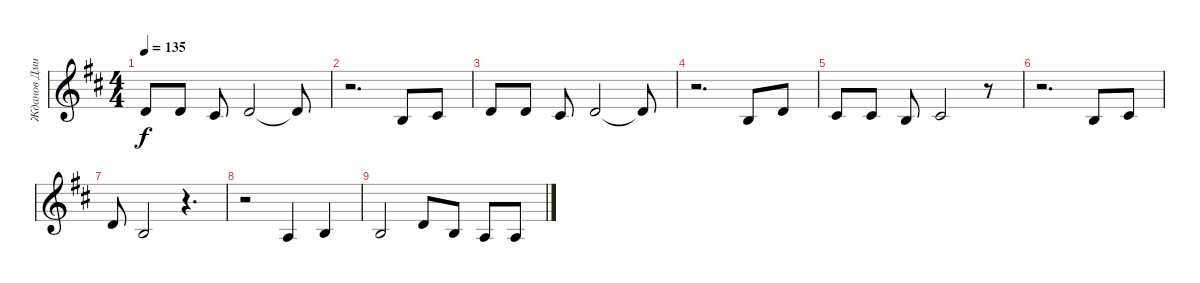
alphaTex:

\track ("Жданов Дмитрий" "Жданов Дми") {instrument flute}
\staff {score}
\tuning (E4 B3 G3 D3 A2 E2) {hide}
\ts (4 4)
\tempo 135
\clef g2
\ks d
3.2.8{dy f} 3.2.8 2.2.8 3.2.2 3.2{t}.8 |
r.2{d} 0.2.8 2.2.8 |
3.2.8 3.2.8 2.2.8 3.2.2 3.2{t}.8 |
r.2{d} 0.2.8 3.2.8 |
2.2.8 2.2.8 0.2.8 2.2.2 r.8 |
r.2{d} 0.2.8 2.2.8 |
3.2.8 4.3.2 r.4{d} |
r.2 2.3.4 0.2.4 |
0.2.2 3.2.8 0.2.8 2.3.8 2.3.8
